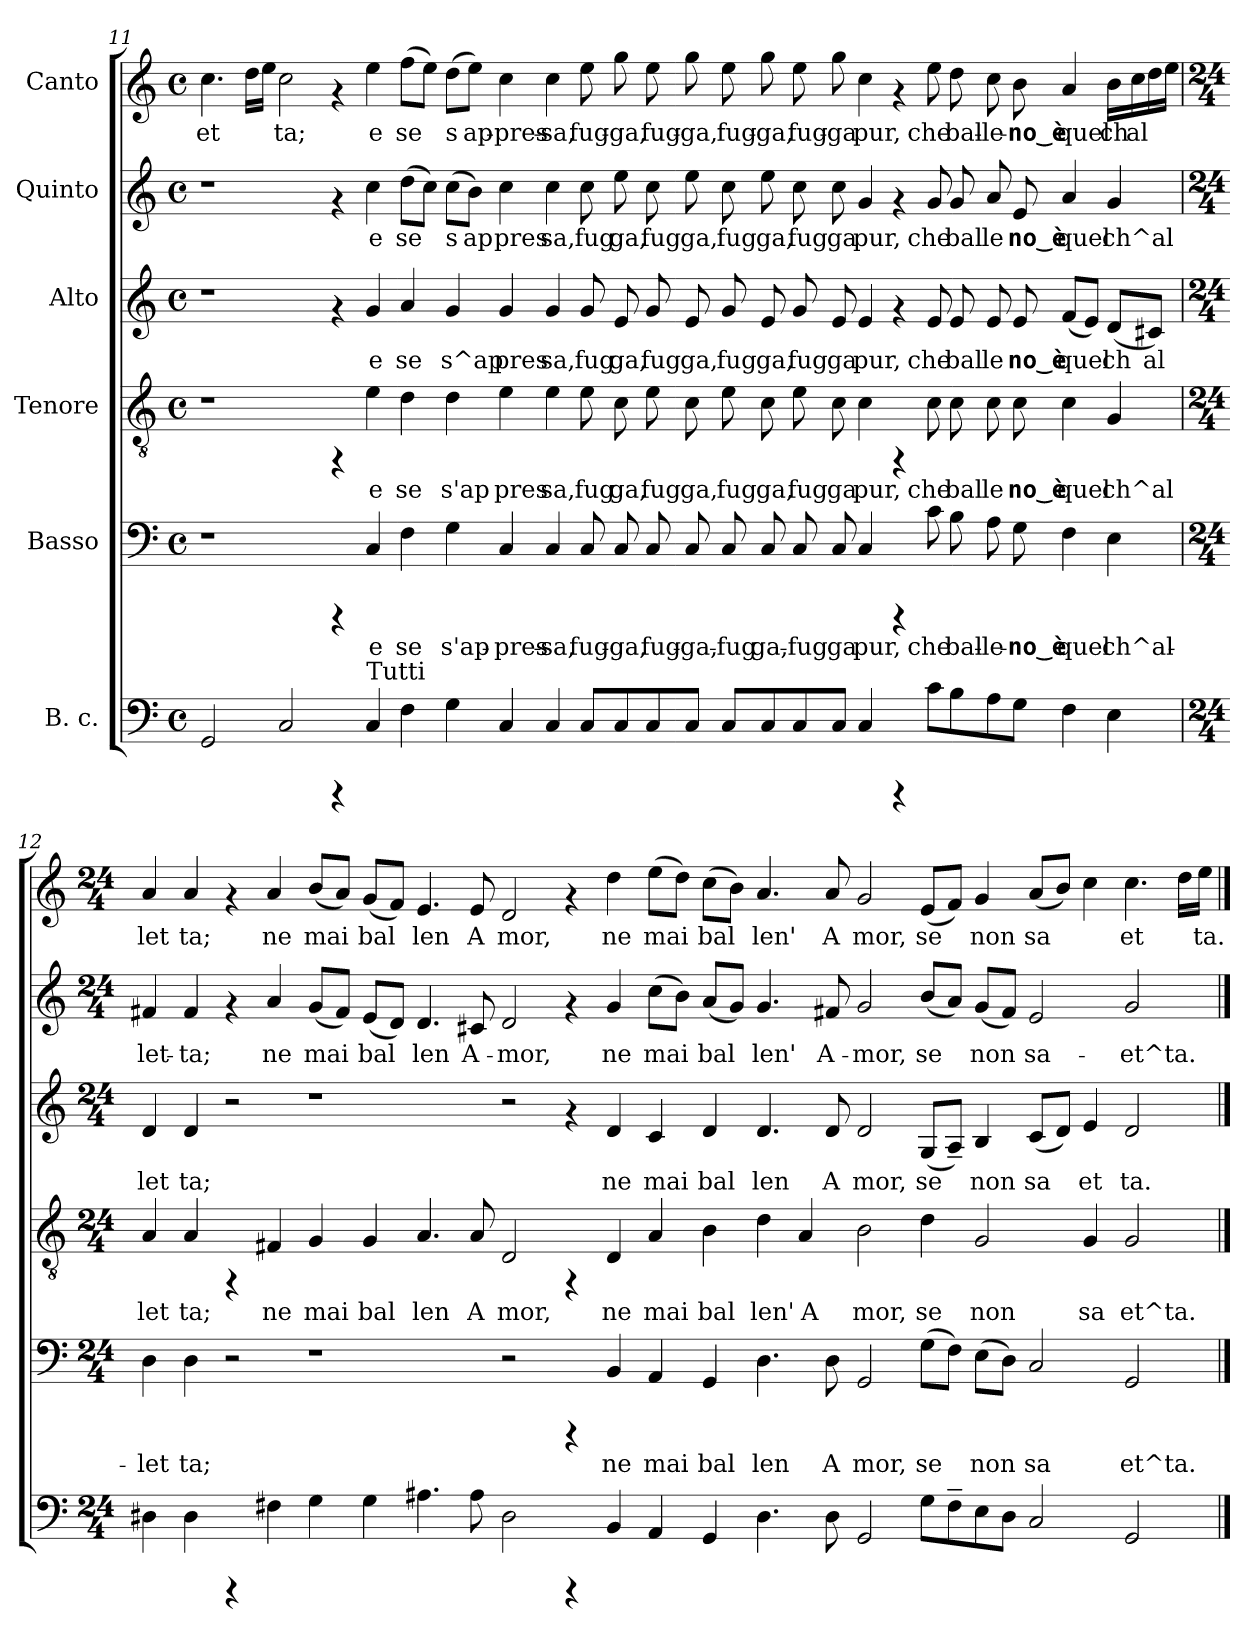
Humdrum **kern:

**kern	**kern	**text	**kern	**text	**kern	**text	**kern	**text	**kern	**text
*part6	*part5	*part5	*part4	*part4	*part3	*part3	*part2	*part2	*part1	*part1
*staff6	*staff5	*staff5	*staff4	*staff4	*staff3	*staff3	*staff2	*staff2	*staff1	*staff1
*I"B. c.	*I"Basso	*	*I"Tenore	*	*I"Alto	*	*I"Quinto	*	*I"Canto	*
!!LO:LB:g=z
*clefF4	*clefF4	*	*clefGv2	*	*clefG2	*	*clefG2	*	*clefG2	*
*k[]	*k[]	*	*k[]	*	*k[]	*	*k[]	*	*k[]	*
*C:	*C:	*	*C:	*	*C:	*	*C:	*	*C:	*
*M4/4	*M4/4	*	*M4/4	*	*M4/4	*	*M4/4	*	*M4/4	*
*met(c)	*met(c)	*	*met(c)	*	*met(c)	*	*met(c)	*	*met(c)	*
=11	=11	=11	=11	=11	=11	=11	=11	=11	=11	=11
!	!	!	!	!	!	!	!	!	!	!LO:LY:b:rj
2GG/	1r	.	1r	.	1r	.	1r	.	4.cc\	-et-
!	!	!	!	!	!	!	!	!	!	!LO:LY:b:rj
.	.	.	.	.	.	.	.	.	16dd\L	--
!	!	!	!	!	!	!	!	!	!	!LO:LY:b:rj
.	.	.	.	.	.	.	.	.	16ee\J	--
!	!	!	!	!	!	!	!	!	!	!LO:LY:b:rj
2C/	.	.	.	.	.	.	.	.	2cc\	-ta;
4rCCC	4rCCC	.	4rFF	.	4rf	.	4rf	.	4rf	.
!LO:TX:a:t=Tutti	!	!	!	!	!	!	!	!	!	!
!	!	!LO:LY:b:cj	!	!LO:LY:b:cj	!	!LO:LY:b:cj	!	!LO:LY:b:cj	!	!LO:LY:b:rj
4C/	4C/	e	4e\	e	4g/	e	4cc\	e	4ee\	e
!	!	!LO:LY:b:cj	!	!LO:LY:b:cj	!	!LO:LY:b:cj	!	!LO:LY:b:cj	!	!LO:LY:b:rj
4F\	4F\	se	4d\	se	4a/	se	(>8dd\L	se	(>8ff\L	se
!	!	!	!	!	!	!	!	!LO:LY:b:cj	!	!LO:LY:b:rj
.	.	.	.	.	.	.	8cc\J)	.	8ee\J)	.
!	!	!LO:LY:b:cj	!	!LO:LY:b:cj	!	!LO:LY:b:cj	!	!LO:LY:b:cj	!	!LO:LY:b:rj
4G\	4G\	s'ap-	4d\	s'ap	4g/	s^ap	(>8cc\L	s	(>8dd\L	s
!	!	!	!	!	!	!	!	!LO:LY:b:cj	!	!LO:LY:b:rj
.	.	.	.	.	.	.	8b\J)	ap	8ee\J)	ap-
!	!	!LO:LY:b:cj	!	!LO:LY:b:cj	!	!LO:LY:b:cj	!	!LO:LY:b:cj	!	!LO:LY:b:rj
4C/	4C/	-pres-	4e\	pres	4g/	pres	4cc\	pres	4cc\	-pres-
!	!	!LO:LY:b:cj	!	!LO:LY:b:cj	!	!LO:LY:b:cj	!	!LO:LY:b:cj	!	!LO:LY:b:rj
4C/	4C/	-sa,	4e\	sa,	4g/	sa,	4cc\	sa,	4cc\	-sa,
!	!	!LO:LY:b:cj	!	!LO:LY:b:cj	!	!LO:LY:b:cj	!	!LO:LY:b:cj	!	!LO:LY:b:rj
8C/L	8C/	fug-	8e\	fug	8g/	fug	8cc\	fug	8ee\	fug-
!	!	!LO:LY:b:cj	!	!LO:LY:b:cj	!	!LO:LY:b:cj	!	!LO:LY:b:cj	!	!LO:LY:b:rj
8C/	8C/	-ga,	8c\	ga,	8e/	ga,	8ee\	ga,	8gg\	-ga,
!	!	!LO:LY:b:cj	!	!LO:LY:b:cj	!	!LO:LY:b:cj	!	!LO:LY:b:cj	!	!LO:LY:b:rj
8C/	8C/	fug-	8e\	fug	8g/	fug	8cc\	fug	8ee\	fug-
!	!	!LO:LY:b:cj	!	!LO:LY:b:cj	!	!LO:LY:b:cj	!	!LO:LY:b:cj	!	!LO:LY:b:rj
8C/J	8C/	-ga,-	8c\	ga,	8e/	ga,	8ee\	ga,	8gg\	-ga,
!	!	!LO:LY:b:cj	!	!LO:LY:b:cj	!	!LO:LY:b:cj	!	!LO:LY:b:cj	!	!LO:LY:b:rj
8C/L	8C/	-fug	8e\	fug	8g/	fug	8cc\	fug	8ee\	fug-
!	!	!LO:LY:b:cj	!	!LO:LY:b:cj	!	!LO:LY:b:cj	!	!LO:LY:b:cj	!	!LO:LY:b:rj
8C/	8C/	ga,-	8c\	ga,	8e/	ga,	8ee\	ga,	8gg\	-ga,
!	!	!LO:LY:b:cj	!	!LO:LY:b:cj	!	!LO:LY:b:cj	!	!LO:LY:b:cj	!	!LO:LY:b:rj
8C/	8C/	-fug	8e\	fug	8g/	fug	8cc\	fug	8ee\	fug-
!	!	!LO:LY:b:cj	!	!LO:LY:b:cj	!	!LO:LY:b:cj	!	!LO:LY:b:cj	!	!LO:LY:b:rj
8C/J	8C/	ga	8c\	ga	8e/	ga	8cc\	ga	8gg\	-ga
!	!	!LO:LY:b:cj	!	!LO:LY:b:cj	!	!LO:LY:b:cj	!	!LO:LY:b:cj	!	!LO:LY:b:rj
4C/	4C/	pur,	4c\	pur,	4e/	pur,	4g/	pur,	4cc\	pur,
4rCCC	4rCCC	.	4rFF	.	4rf	.	4rf	.	4rf	.
!	!	!LO:LY:b:cj	!	!LO:LY:b:cj	!	!LO:LY:b:cj	!	!LO:LY:b:cj	!	!LO:LY:b:rj
8c\L	8c\	che	8c\	che	8e/	che	8g/	che	8ee\	che
!	!	!LO:LY:b:cj	!	!LO:LY:b:cj	!	!LO:LY:b:cj	!	!LO:LY:b:cj	!	!LO:LY:b:rj
8B\	8B\	bal-	8c\	bal	8e/	bal	8g/	bal	8dd\	bal-
!	!	!LO:LY:b:cj	!	!LO:LY:b:cj	!	!LO:LY:b:cj	!	!LO:LY:b:cj	!	!LO:LY:b:rj
8A\	8A\	-le-	8c\	le	8e/	le	8a/	le	8cc\	-le-
!	!	!LO:LY:b:cj	!	!LO:LY:b:cj	!	!LO:LY:b:cj	!	!LO:LY:b:cj	!	!LO:LY:b:rj
8G\J	8G\	-no‿è	8c\	no‿è	8e/	no‿è	8e/	no‿è	8b\	-no‿è
!	!	!LO:LY:b:cj	!	!LO:LY:b:cj	!	!LO:LY:b:cj	!	!LO:LY:b:cj	!	!LO:LY:b:rj
4F\	4F\	quel	4c\	quel	(<8f/L	quel	4a/	quel	4a/	quel
!	!	!	!	!	!	!LO:LY:b:cj	!	!	!	!
.	.	.	.	.	8e/J)	.	.	.	.	.
!	!	!LO:LY:b:cj	!	!LO:LY:b:cj	!	!LO:LY:b:cj	!	!LO:LY:b:cj	!	!LO:LY:b:rj
4E\	4E\	ch^al-	4G/	ch^al	(<8d/L	ch	4g/	ch^al	16b\L	ch
!	!	!	!	!	!	!	!	!	!	!LO:LY:b:rj
.	.	.	.	.	.	.	.	.	16cc\	al-
!	!	!	!	!	!	!LO:LY:b:cj	!	!	!	!LO:LY:b:rj
.	.	.	.	.	8c#X/J)	al	.	.	16dd\	--
!	!	!	!	!	!	!	!	!	!	!LO:LY:b:rj
.	.	.	.	.	.	.	.	.	16ee\J	--
!!LO:PB:g=z
=12	=12	=12	=12	=12	=12	=12	=12	=12	=12	=12
*M24/4	*M24/4	*	*M24/4	*	*M24/4	*	*M24/4	*	*M24/4	*
!	!	!LO:LY:b:cj	!	!LO:LY:b:cj	!	!LO:LY:b:cj	!	!LO:LY:b:cj	!	!LO:LY:b:rj
4D#\	4D\	-let	4A/	let	4d/	let	4f#X/	let-	4a/	-let
!	!	!LO:LY:b:cj	!	!LO:LY:b:cj	!	!LO:LY:b:cj	!	!LO:LY:b:cj	!	!LO:LY:b:rj
4D#\	4D\	ta;	4A/	ta;	4d/	ta;	4f#/	-ta;	4a/	ta;
4rCCC	2r	.	4rFF	.	2r	.	4rf	.	4rf	.
!	!	!	!	!LO:LY:b:cj	!	!	!	!LO:LY:b:cj	!	!LO:LY:b:rj
4F#X\	.	.	4F#X/	ne	.	.	4a/	ne	4a/	ne
!	!	!	!	!LO:LY:b:cj	!	!	!	!LO:LY:b:cj	!	!LO:LY:b:rj
4G\	1r	.	4G/	mai	1r	.	(<8g/L	mai	(<8b/L	mai
!	!	!	!	!	!	!	!	!LO:LY:b:cj	!	!LO:LY:b:rj
.	.	.	.	.	.	.	8f#/J)	.	8a/J)	.
!	!	!	!	!LO:LY:b:cj	!	!	!	!LO:LY:b:cj	!	!LO:LY:b:rj
4G\	.	.	4G/	bal	.	.	(<8e/L	bal-	(<8g/L	bal
!	!	!	!	!	!	!	!	!LO:LY:b:cj	!	!LO:LY:b:rj
.	.	.	.	.	.	.	8d/J)	--	8f/J)	.
!	!	!	!	!LO:LY:b:cj	!	!	!	!LO:LY:b:cj	!	!LO:LY:b:rj
4.A#\	.	.	4.A/	len	.	.	4.d/	-len	4.e/	len
!	!	!	!	!LO:LY:b:cj	!	!	!	!LO:LY:b:cj	!	!LO:LY:b:rj
8A#\	.	.	8A/	A	.	.	8c#X/	A-	8e/	A
!	!	!	!	!LO:LY:b:cj	!	!	!	!LO:LY:b:cj	!	!LO:LY:b:rj
2D#\	2r	.	2D/	mor,	2r	.	2d/	-mor,	2d/	mor,
4rCCC	4rCCC	.	4rFF	.	4rf	.	4rf	.	4rf	.
!	!	!LO:LY:b:cj	!	!LO:LY:b:cj	!	!LO:LY:b:cj	!	!LO:LY:b:cj	!	!LO:LY:b:rj
4BB/	4BB/	ne	4D/	ne	4d/	ne	4g/	ne	4dd\	ne
!	!	!LO:LY:b:cj	!	!LO:LY:b:cj	!	!LO:LY:b:cj	!	!LO:LY:b:cj	!	!LO:LY:b:rj
4AA/	4AA/	mai	4A/	mai	4c/	mai	(>8cc\L	mai	(>8ee\L	mai
!	!	!	!	!	!	!	!	!LO:LY:b:cj	!	!LO:LY:b:rj
.	.	.	.	.	.	.	8b\J)	.	8dd\J)	.
!	!	!LO:LY:b:cj	!	!LO:LY:b:cj	!	!LO:LY:b:cj	!	!LO:LY:b:cj	!	!LO:LY:b:rj
4GG/	4GG/	bal	4B\	bal	4d/	bal	(<8a/L	bal-	(>8cc\L	bal
!	!	!	!	!	!	!	!	!LO:LY:b:cj	!	!LO:LY:b:rj
.	.	.	.	.	.	.	8g/J)	--	8b\J)	.
!	!	!LO:LY:b:cj	!	!LO:LY:b:cj	!	!LO:LY:b:cj	!	!LO:LY:b:cj	!	!LO:LY:b:rj
4.D#\	4.D\	len	4d\	len'	4.d/	len	4.g/	-len'	4.a/	len'
!	!	!	!	!LO:LY:b:cj	!	!	!	!	!	!
.	.	.	4A/	A	.	.	.	.	.	.
!	!	!LO:LY:b:cj	!	!	!	!LO:LY:b:cj	!	!LO:LY:b:cj	!	!LO:LY:b:rj
8D#\	8D\	A	.	.	8d/	A	8f#X/	A-	8a/	A
!	!	!LO:LY:b:cj	!	!LO:LY:b:cj	!	!LO:LY:b:cj	!	!LO:LY:b:cj	!	!LO:LY:b:rj
2GG/	2GG/	mor,	2B\	mor,	2d/	mor,	2g/	-mor,	2g/	mor,
!	!	!LO:LY:b:cj	!	!LO:LY:b:cj	!	!LO:LY:b:cj	!	!LO:LY:b:cj	!	!LO:LY:b:rj
8G\L	(>8G\L	se	4d\	se	(<8G/L	se	(<8b/L	se	(<8e/L	se
!	!	!LO:LY:b:cj	!	!	!	!LO:LY:b:cj	!	!LO:LY:b:cj	!	!LO:LY:b:rj
8F#~>\	8F\J)	.	.	.	8A~</J)	.	8a/J)	.	8f/J)	.
!	!	!LO:LY:b:cj	!	!LO:LY:b:cj	!	!LO:LY:b:cj	!	!LO:LY:b:cj	!	!LO:LY:b:rj
8E\	(>8E\L	non	2G/	non	4B/	non	(<8g/L	non	4g/	non
!	!	!LO:LY:b:cj	!	!	!	!	!	!LO:LY:b:cj	!	!
8D#\J	8D\J)	.	.	.	.	.	8f#/J)	.	.	.
!	!	!LO:LY:b:cj	!	!	!	!LO:LY:b:cj	!	!LO:LY:b:cj	!	!LO:LY:b:rj
2C/	2C/	sa	.	.	(<8c/L	sa	2e/	sa-	(<8a/L	sa
!	!	!	!	!	!	!LO:LY:b:cj	!	!	!	!LO:LY:b:rj
.	.	.	.	.	8d/J)	.	.	.	8b/J)	.
!	!	!	!	!LO:LY:b:cj	!	!LO:LY:b:cj	!	!	!	!LO:LY:b:rj
.	.	.	4G/	sa	4e/	et	.	.	4cc\	.
!	!	!LO:LY:b:cj	!	!LO:LY:b:cj	!	!LO:LY:b:cj	!	!LO:LY:b:cj	!	!LO:LY:b:rj
2GG/	2GG/	et^ta.	2G/	et^ta.	2d/	ta.	2g/	-et^ta.-	4.cc\	et
!	!	!	!	!	!	!	!	!	!	!LO:LY:b:rj
.	.	.	.	.	.	.	.	.	16dd\L	.
!	!	!	!	!	!	!	!	!	!	!LO:LY:b:rj
.	.	.	.	.	.	.	.	.	16ee\J	ta.
==	==	==	==	==	==	==	==	==	==	==
*-	*-	*-	*-	*-	*-	*-	*-	*-	*-	*-
